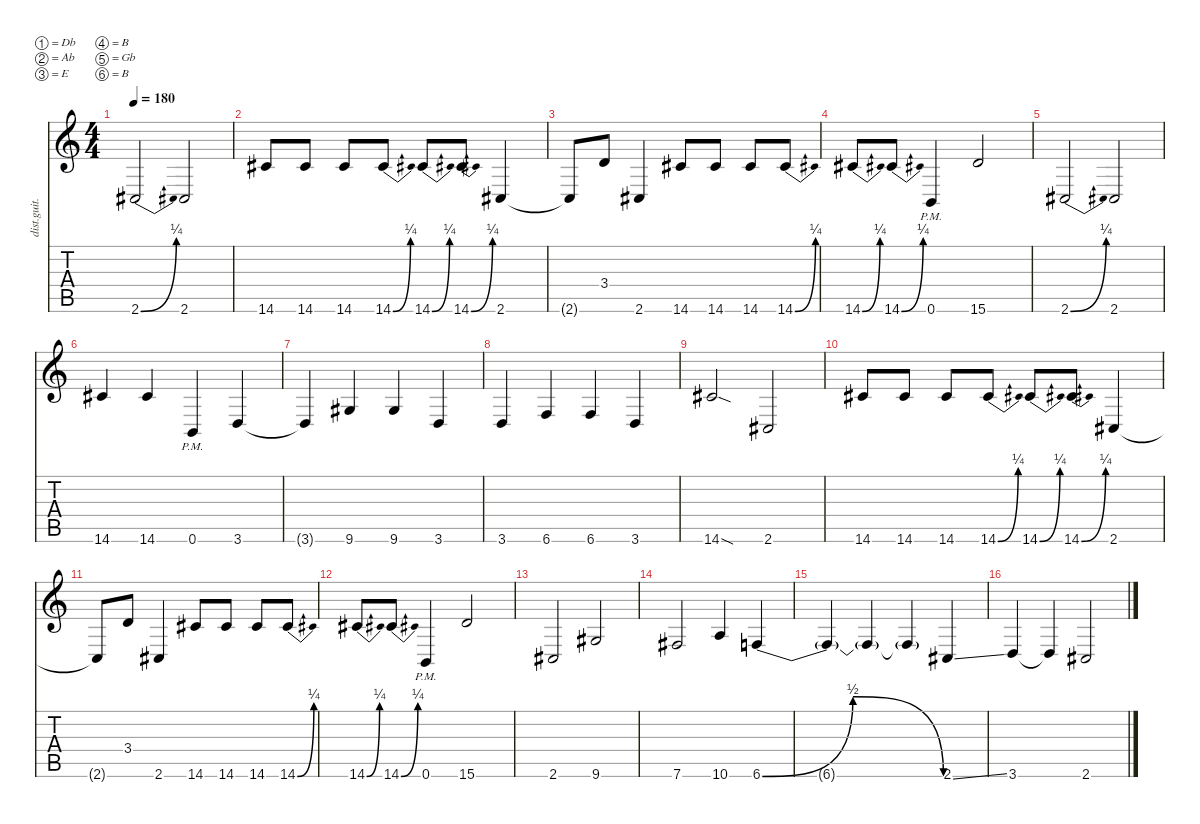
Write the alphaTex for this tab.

\defaultSystemsLayout 4
\hideDynamics
\bracketExtendMode nobrackets
\otherSystemsTrackNameOrientation horizontal
\track ("Distortion Guitar" "dist.guit.") {instrument distortionguitar}
\staff {score tabs}
\tuning (Db4 Ab3 E3 B2 Gb2 B1)
\ts (4 4)
\tempo 180
\clef g2
\ks c
2.6{be (bend 0 0 14.399999999999999 1) acc #}.2{dy mf beam Up} 2.6{acc #}.2{beam Up} |
14.6{acc #}.8{beam Up} 14.6{acc #}.8{beam Up} 14.6{acc #}.8{beam Up} 14.6{be (bend 0 0 13.2 1) acc #}.8{beam Up} 14.6{be (bend 0 0 14.399999999999999 1) acc #}.8{beam Up} 14.6{be (bend 0 0 14.399999999999999 1) acc #}.8{beam Up} 2.6{acc #}.4{beam Up} |
2.6{t acc #}.8{beam Up} 3.4.8{beam Up} 2.6{acc #}.4{beam Up} 14.6{acc #}.8{beam Up} 14.6{acc #}.8{beam Up} 14.6{acc #}.8{beam Up} 14.6{be (bend 0 0 15 1) acc #}.8{beam Up} |
14.6{be (bend 0 0 14.399999999999999 1) acc #}.8{beam Up} 14.6{be (bend 0 0 15 1) acc #}.8{beam Up} 0.6{pm}.4{beam Up} 15.6.2{beam Up} |
2.6{be (bend 0 0 14.399999999999999 1) acc #}.2{beam Up} 2.6{acc #}.2{beam Up} |
14.6{acc #}.4{beam Up} 14.6{acc #}.4{beam Up} 0.6{pm}.4{beam Up} 3.6.4{beam Up} |
3.6{t}.4{beam Up} 9.6{acc #}.4{beam Up} 9.6{acc #}.4{beam Up} 3.6.4{beam Up} |
3.6.4{beam Up} 6.6.4{beam Up} 6.6.4{beam Up} 3.6.4{beam Up} |
14.6{sod acc #}.2{beam Up} 2.6{acc #}.2{beam Up} |
14.6{acc #}.8{beam Up} 14.6{acc #}.8{beam Up} 14.6{acc #}.8{beam Up} 14.6{be (bend 0 0 13.2 1) acc #}.8{beam Up} 14.6{be (bend 0 0 14.399999999999999 1) acc #}.8{beam Up} 14.6{be (bend 0 0 14.399999999999999 1) acc #}.8{beam Up} 2.6{acc #}.4{beam Up} |
2.6{t acc #}.8{beam Up} 3.4.8{beam Up} 2.6{acc #}.4{beam Up} 14.6{acc #}.8{beam Up} 14.6{acc #}.8{beam Up} 14.6{acc #}.8{beam Up} 14.6{be (bend 0 0 15 1) acc #}.8{beam Up} |
14.6{be (bend 0 0 14.399999999999999 1) acc #}.8{beam Up} 14.6{be (bend 0 0 15 1) acc #}.8{beam Up} 0.6{pm}.4{beam Up} 15.6.2{beam Up} |
2.6{acc #}.2{beam Up} 9.6{acc #}.2{beam Up} |
7.6{acc #}.2{beam Up} 10.6.4{beam Up} 6.6{be (bendrelease 0 0 10.799999999999999 2 20.4 2 30 0)}.4{beam Up} |
6.6{t}.4{beam Up} 6.6{t}.4{beam Up} 6.6{t}.4{beam Up} 2.6{ss acc #}.4{beam Up} |
3.6.4{beam Up} 3.6{t}.4{beam Up} 2.6{acc #}.2{beam Up}
